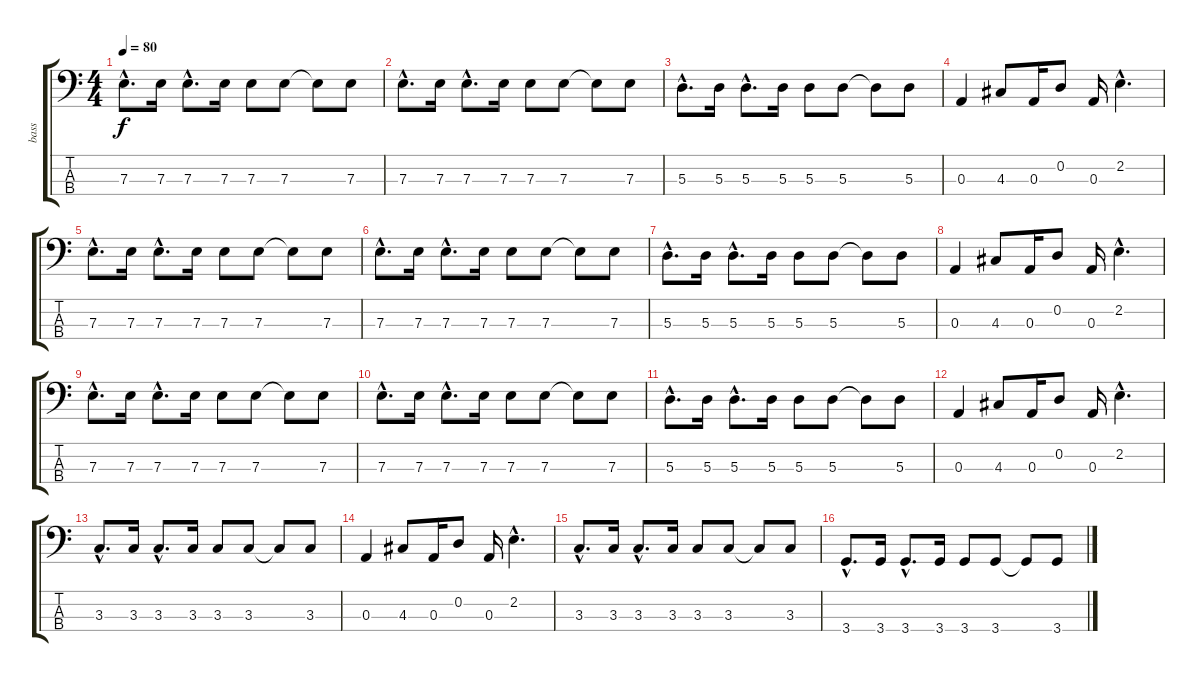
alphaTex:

\track ("bass" "bass") {instrument electricbasspick}
\staff {score tabs}
\tuning (G2 D2 A1 E1) {hide}
\ts (4 4)
\tempo 80
\clef f4
\ks c
7.3{hac}.8{d dy f} 7.3.16 7.3{hac}.8{d} 7.3.16 7.3.8 7.3.8 7.3{t}.8 7.3.8 |
7.3{hac}.8{d} 7.3.16 7.3{hac}.8{d} 7.3.16 7.3.8 7.3.8 7.3{t}.8 7.3.8 |
5.3{hac}.8{d} 5.3.16 5.3{hac}.8{d} 5.3.16 5.3.8 5.3.8 5.3{t}.8 5.3.8 |
0.3.4 4.3.8 0.3.16 0.2.8 0.3.16 2.2{hac}.4{d} |
7.3{hac}.8{d} 7.3.16 7.3{hac}.8{d} 7.3.16 7.3.8 7.3.8 7.3{t}.8 7.3.8 |
7.3{hac}.8{d} 7.3.16 7.3{hac}.8{d} 7.3.16 7.3.8 7.3.8 7.3{t}.8 7.3.8 |
5.3{hac}.8{d} 5.3.16 5.3{hac}.8{d} 5.3.16 5.3.8 5.3.8 5.3{t}.8 5.3.8 |
0.3.4 4.3.8 0.3.16 0.2.8 0.3.16 2.2{hac}.4{d} |
7.3{hac}.8{d} 7.3.16 7.3{hac}.8{d} 7.3.16 7.3.8 7.3.8 7.3{t}.8 7.3.8 |
7.3{hac}.8{d} 7.3.16 7.3{hac}.8{d} 7.3.16 7.3.8 7.3.8 7.3{t}.8 7.3.8 |
5.3{hac}.8{d} 5.3.16 5.3{hac}.8{d} 5.3.16 5.3.8 5.3.8 5.3{t}.8 5.3.8 |
0.3.4 4.3.8 0.3.16 0.2.8 0.3.16 2.2{hac}.4{d} |
3.3{hac}.8{d} 3.3.16 3.3{hac}.8{d} 3.3.16 3.3.8 3.3.8 3.3{t}.8 3.3.8 |
0.3.4 4.3.8 0.3.16 0.2.8 0.3.16 2.2{hac}.4{d} |
3.3{hac}.8{d} 3.3.16 3.3{hac}.8{d} 3.3.16 3.3.8 3.3.8 3.3{t}.8 3.3.8 |
3.4{hac}.8{d} 3.4.16 3.4{hac}.8{d} 3.4.16 3.4.8 3.4.8 3.4{t}.8 3.4.8
